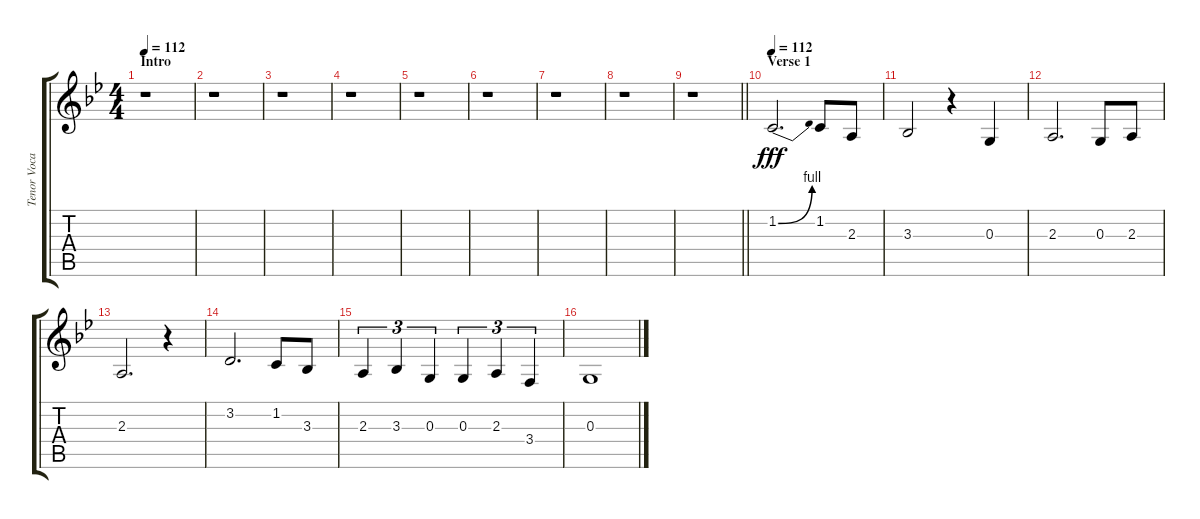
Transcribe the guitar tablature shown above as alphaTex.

\track ("Tenor Vocals - Ville" "Tenor Voca") {instrument tenorsax}
\staff {score tabs}
\tuning (E4 B3 G3 D3 A2 E2) {hide}
\ts (4 4)
\section ("" "Intro")
\tempo 112
\tempo 87
\tempo 112
\clef g2
\ks bb
r.1{dy fff instrument tenorsax} |
r.1 |
r.1 |
r.1 |
r.1 |
r.1 |
r.1 |
r.1 |
\barLineRight lightlight
r.1 |
\section ("" "Verse 1")
\tempo 112
1.2{be (bend 0 0 60 4)}.2{d} 1.2.8 2.3.8 |
3.3.2 r.4 0.3.4 |
2.3.2{d} 0.3.8 2.3.8 |
2.3.2{d} r.4 |
3.2.2{d} 1.2.8 3.3.8 |
2.3.4{tu (3 2)} 3.3.4{tu (3 2)} 0.3.4{tu (3 2)} 0.3.4{tu (3 2)} 2.3.4{tu (3 2)} 3.4.4{tu (3 2)} |
0.3.1
